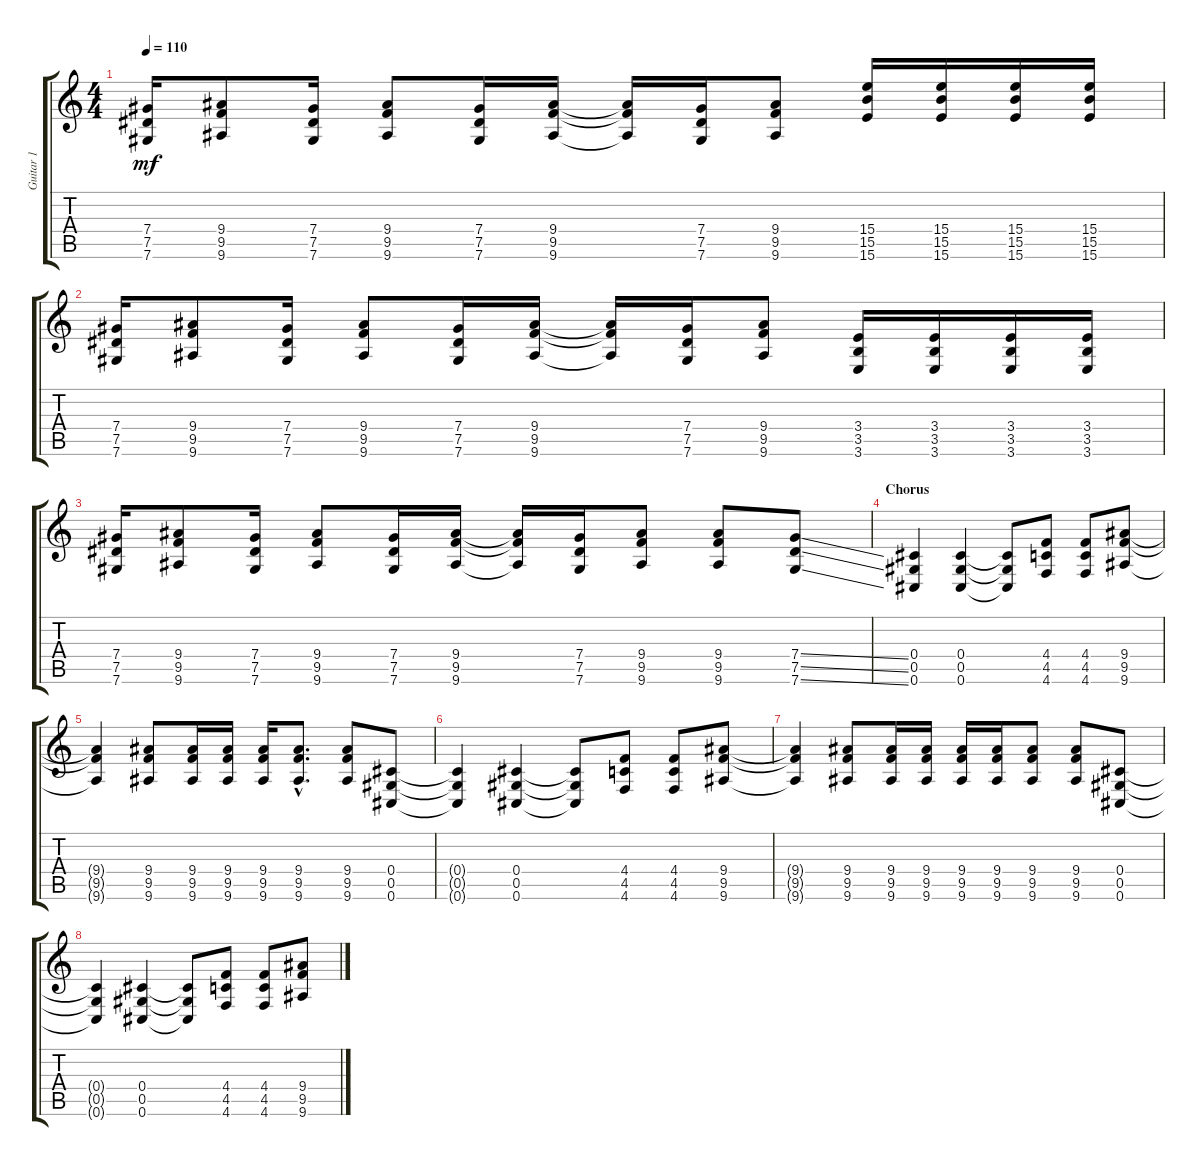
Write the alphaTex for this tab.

\track ("Guitar 1" "Guitar 1") {instrument distortionguitar}
\staff {score tabs}
\tuning (Eb4 Bb3 Gb3 Db3 Ab2 Db2) {hide}
\ts (4 4)
\tempo 110
\clef g2
\ks c
(7.4 7.5 7.6).16{dy mf} (9.4 9.5 9.6).8 (7.4 7.5 7.6).16 (9.4 9.5 9.6).8 (7.4 7.5 7.6).16 (9.4 9.5 9.6).16 (9.4{t} 9.5{t} 9.6{t}).16 (7.4 7.5 7.6).16 (9.4 9.5 9.6).8 (15.4 15.5 15.6).16 (15.4 15.5 15.6).16 (15.4 15.5 15.6).16 (15.4 15.5 15.6).16 |
(7.4 7.5 7.6).16 (9.4 9.5 9.6).8 (7.4 7.5 7.6).16 (9.4 9.5 9.6).8 (7.4 7.5 7.6).16 (9.4 9.5 9.6).16 (9.4{t} 9.5{t} 9.6{t}).16 (7.4 7.5 7.6).16 (9.4 9.5 9.6).8 (3.4 3.5 3.6).16 (3.4 3.5 3.6).16 (3.4 3.5 3.6).16 (3.4 3.5 3.6).16 |
(7.4 7.5 7.6).16 (9.4 9.5 9.6).8 (7.4 7.5 7.6).16 (9.4 9.5 9.6).8 (7.4 7.5 7.6).16 (9.4 9.5 9.6).16 (9.4{t} 9.5{t} 9.6{t}).16 (7.4 7.5 7.6).16 (9.4 9.5 9.6).8 (9.4 9.5 9.6).8 (7.4{ss} 7.5{ss} 7.6{ss}).8 |
\section ("" "Chorus")
(0.4 0.5 0.6).4 (0.4 0.5 0.6).4 (0.4{t} 0.5{t} 0.6{t}).8 (4.4 4.5 4.6).8 (4.4 4.5 4.6).8 (9.4 9.5 9.6).8 |
(9.4{t} 9.5{t} 9.6{t}).4 (9.4 9.5 9.6).8 (9.4 9.5 9.6).16 (9.4 9.5 9.6).16 (9.4 9.5 9.6).16 (9.4{hac} 9.5{hac} 9.6{hac}).8{d} (9.4 9.5 9.6).8 (0.4 0.5 0.6).8 |
(0.4{t} 0.5{t} 0.6{t}).4 (0.4 0.5 0.6).4 (0.4{t} 0.5{t} 0.6{t}).8 (4.4 4.5 4.6).8 (4.4 4.5 4.6).8 (9.4 9.5 9.6).8 |
(9.4{t} 9.5{t} 9.6{t}).4 (9.4 9.5 9.6).8 (9.4 9.5 9.6).16 (9.4 9.5 9.6).16 (9.4 9.5 9.6).16 (9.4 9.5 9.6).16 (9.4 9.5 9.6).8 (9.4 9.5 9.6).8 (0.4 0.5 0.6).8 |
(0.4{t} 0.5{t} 0.6{t}).4 (0.4 0.5 0.6).4 (0.4{t} 0.5{t} 0.6{t}).8 (4.4 4.5 4.6).8 (4.4 4.5 4.6).8 (9.4 9.5 9.6).8
